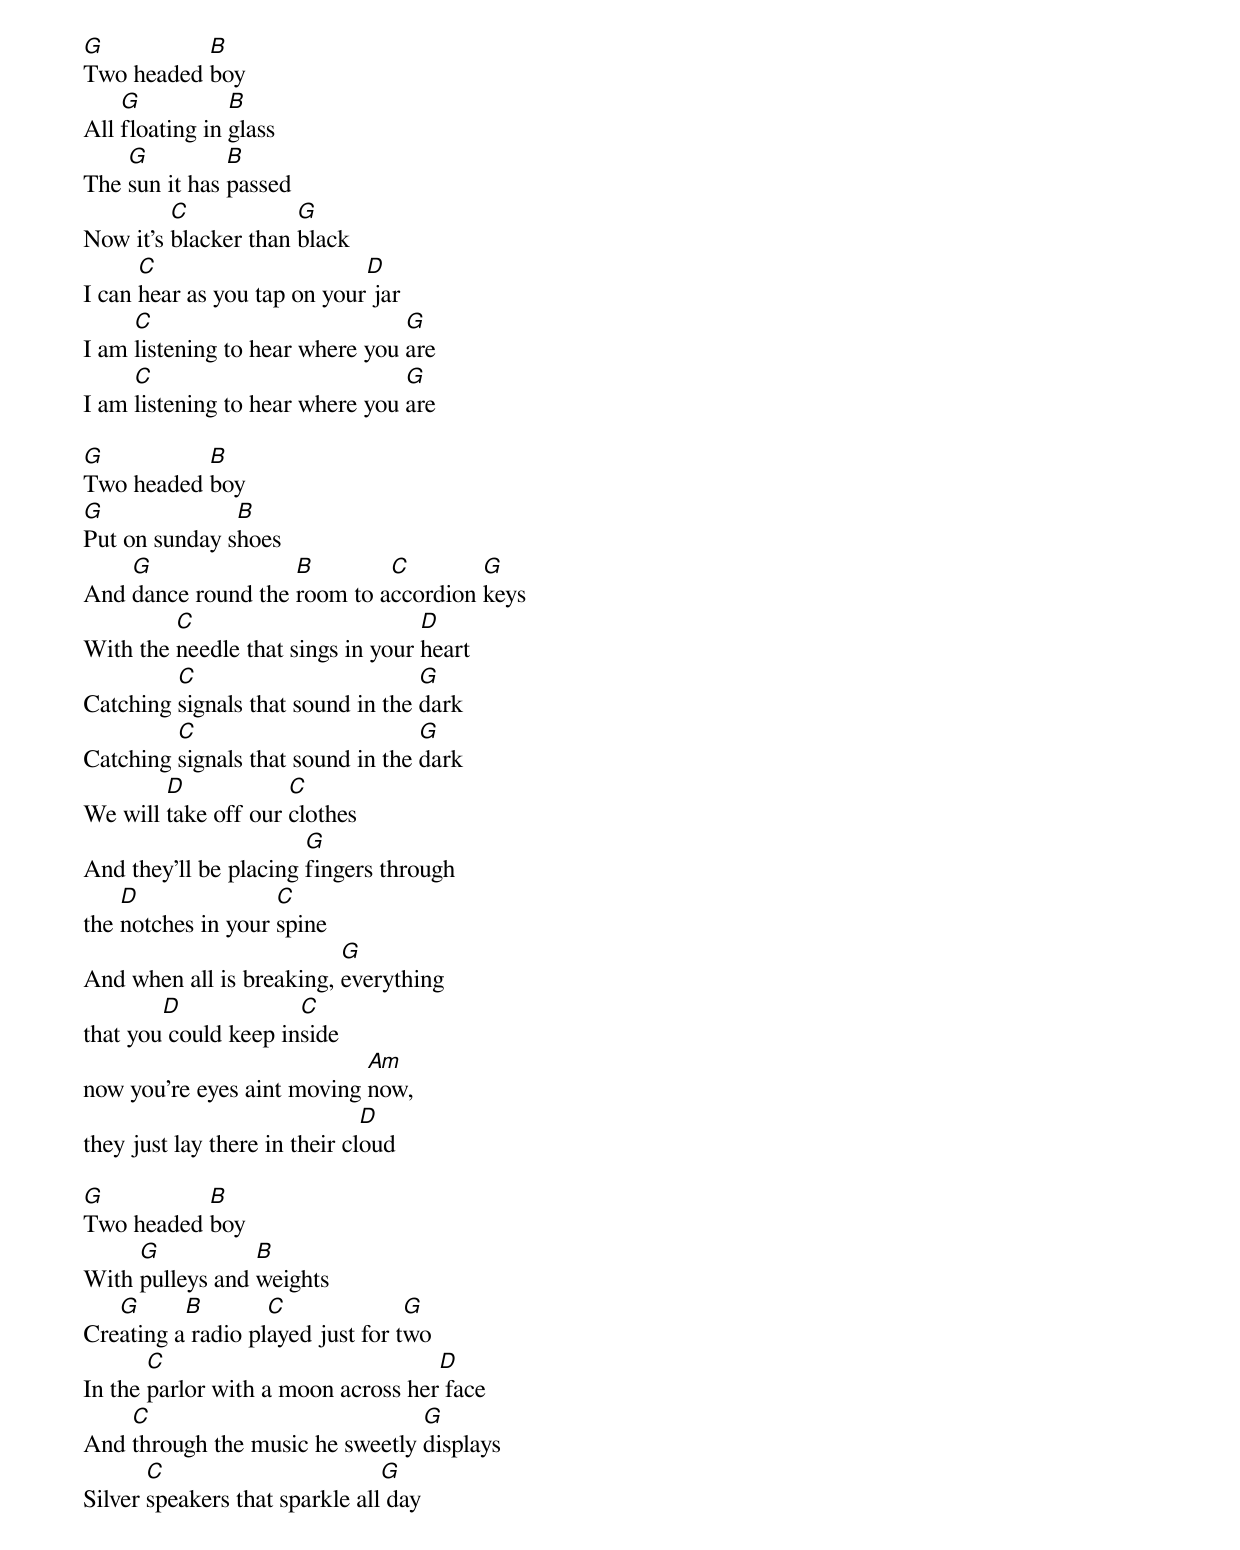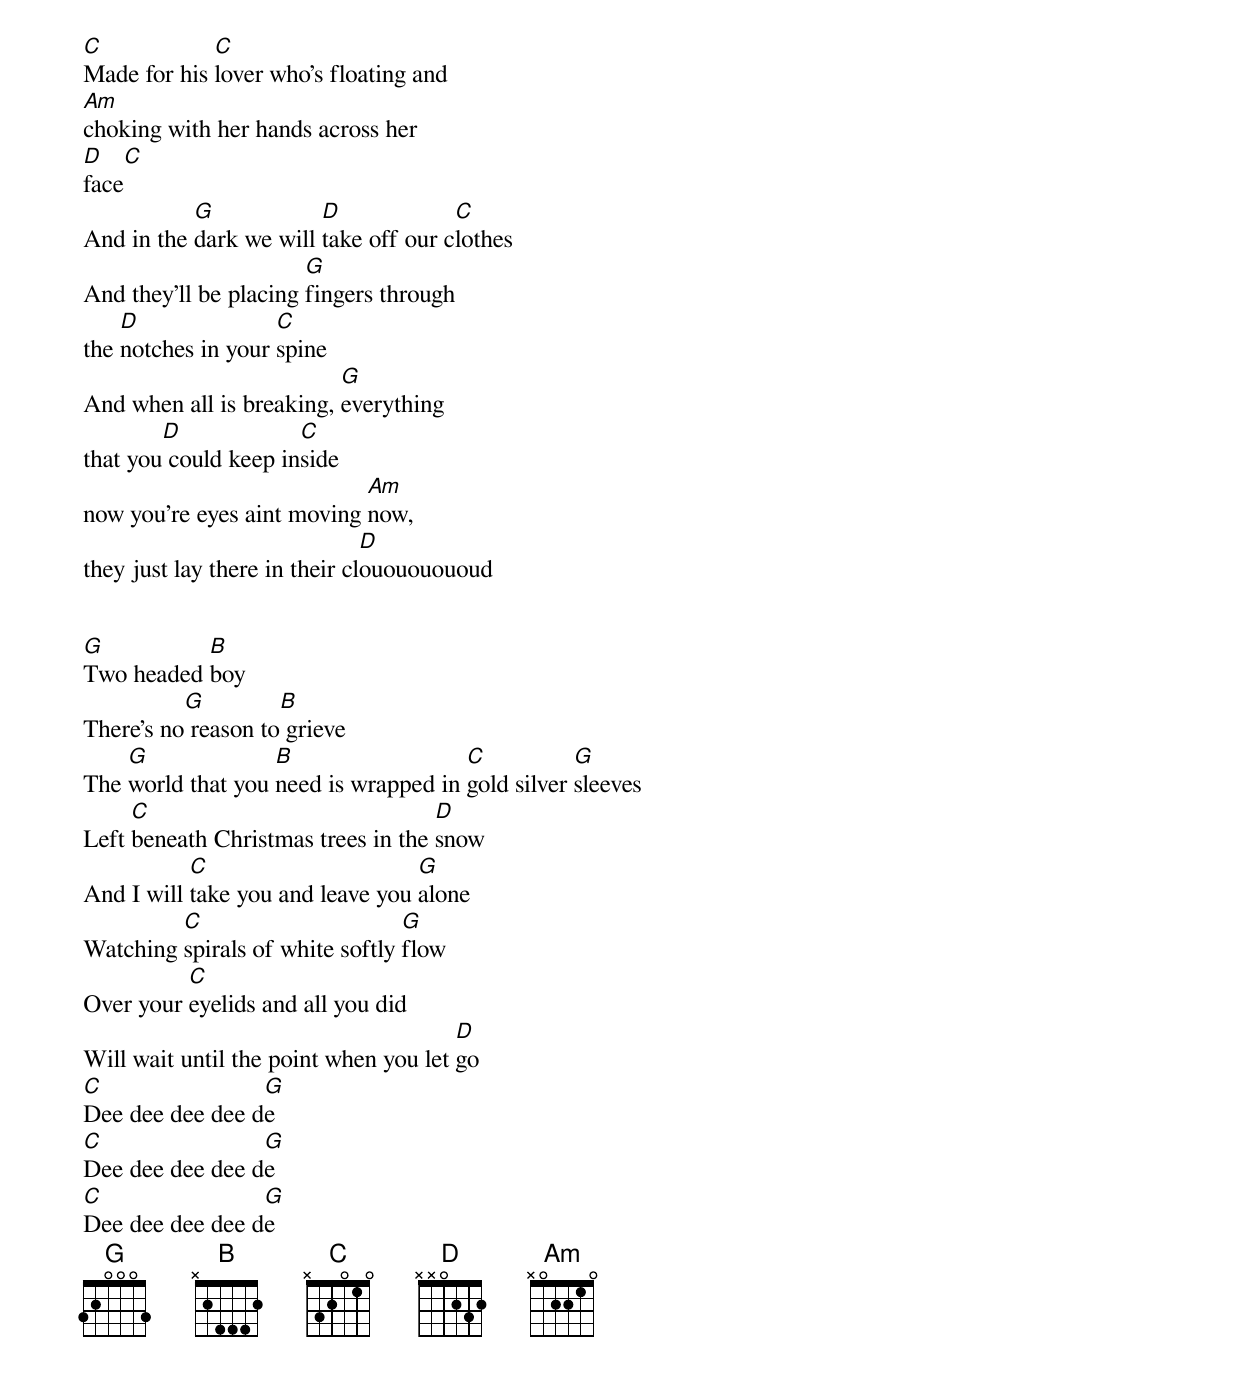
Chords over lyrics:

G          B
Two headed boy
    G           B
All floating in glass
    G          B
The sun it has passed
         C            G
Now it's blacker than black
      C                      D
I can hear as you tap on your jar
     C                           G
I am listening to hear where you are
     C                           G
I am listening to hear where you are

G          B
Two headed boy
G              B
Put on sunday shoes
    G               B        C        G
And dance round the room to accordion keys
         C                         D
With the needle that sings in your heart
         C                         G
Catching signals that sound in the dark
         C                         G
Catching signals that sound in the dark
        D            C
We will take off our clothes
                       G
And they'll be placing fingers through
    D               C
the notches in your spine
                          G
And when all is breaking, everything
        D             C
that you could keep inside
                            Am
now you're eyes aint moving now,
                               D
they just lay there in their cloud

G          B
Two headed boy
     G           B
With pulleys and weights
   G      B        C              G
Creating a radio played just for two
       C                            D
In the parlor with a moon across her face
    C                            G
And through the music he sweetly displays
       C                        G
Silver speakers that sparkle all day
C            C
Made for his lover who's floating and
Am
choking with her hands across her
D   C
face
           G            D             C
And in the dark we will take off our clothes
                       G
And they'll be placing fingers through
    D               C
the notches in your spine
                          G
And when all is breaking, everything
        D             C
that you could keep inside
                            Am
now you're eyes aint moving now,
                               D
they just lay there in their clouououououd


G          B
Two headed boy
          G         B
There's no reason to grieve
    G              B                  C           G
The world that you need is wrapped in gold silver sleeves
     C                              D
Left beneath Christmas trees in the snow
           C                      G
And I will take you and leave you alone
         C                       G
Watching spirals of white softly flow
          C
Over your eyelids and all you did
                                       D
Will wait until the point when you let go
C                G
Dee dee dee dee de
C                G
Dee dee dee dee de
C                G
Dee dee dee dee de
